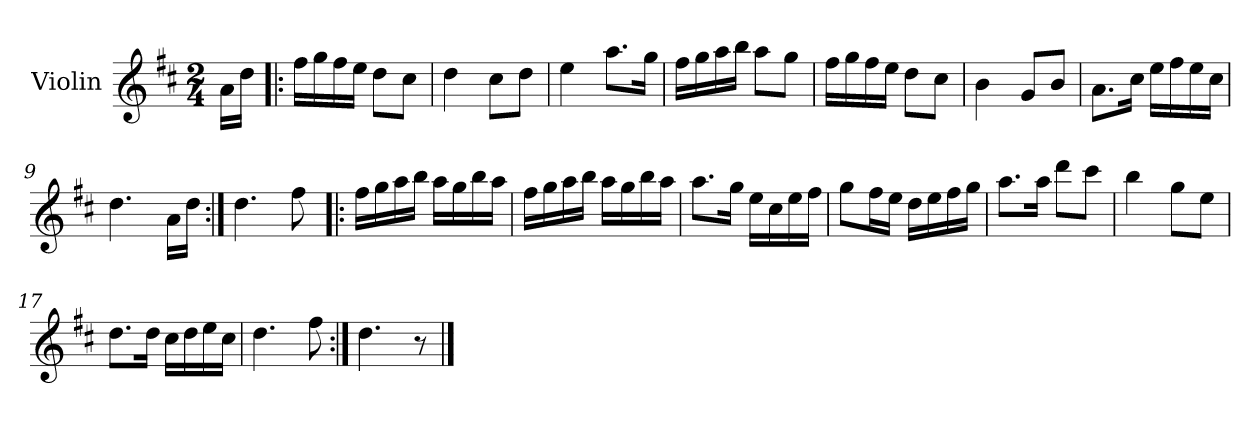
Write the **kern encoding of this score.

**kern
*part1
*staff1
*I"Violin
*I'Vln.
*clefG2
*k[f#c#]
*M2/4
=1
16a\LL
16dd\JJ
=2!|:
16ff#\LL
16gg\
16ff#\
16ee\JJ
8dd\L
8cc#\J
=3
4dd\
8cc#\L
8dd\J
=4
4ee\
8.aa\L
16gg\Jk
=5
16ff#\LL
16gg\
16aa\
16bb\JJ
8aa\L
8gg\J
!!LO:LB:g=z
=6
16ff#\LL
16gg\
16ff#\
16ee\JJ
8dd\L
8cc#\J
=7
4b\
8g/L
8b/J
=8
8.a\L
16cc#\Jk
16ee\LL
16ff#\
16ee\
16cc#\JJ
=9
4.dd\
16a\LL
16dd\JJ
=10:|!
4.dd\
8ff#\
!!LO:LB:g=z
=11!|:
16ff#\LL
16gg\
16aa\
16bb\JJ
16aa\LL
16gg\
16bb\
16aa\JJ
=12
16ff#\LL
16gg\
16aa\
16bb\JJ
16aa\LL
16gg\
16bb\
16aa\JJ
=13
8.aa\L
16gg\Jk
16ee\LL
16cc#\
16ee\
16ff#\JJ
=14
8gg\L
16ff#\L
16ee\JJ
16dd\LL
16ee\
16ff#\
16gg\JJ
!!LO:LB:g=z
=15
8.aa\L
16aa\Jk
8ddd\L
8ccc#\J
=16
4bb\
8gg\L
8ee\J
=17
8.dd\L
16dd\Jk
16cc#\LL
16dd\
16ee\
16cc#\JJ
=18
4.dd\
8ff#\
=19:|!
4.dd\
8r
==
*-
